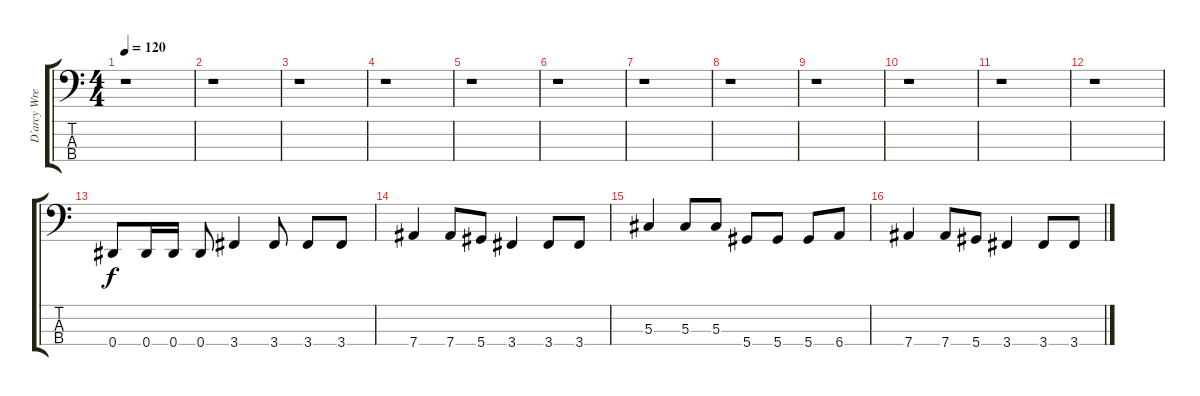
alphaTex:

\track ("D´arcy Wretzky" "D´arcy Wre") {instrument electricbasspick}
\staff {score tabs}
\tuning (Gb2 Db2 Ab1 Eb1) {hide}
\ts (4 4)
\tempo 120
\clef f4
\ks c
r.1{dy f} |
r.1 |
r.1 |
r.1 |
r.1 |
r.1 |
r.1 |
r.1 |
r.1 |
r.1 |
r.1 |
r.1 |
0.4.8 0.4.16 0.4.16 0.4.8 3.4.4 3.4.8 3.4.8 3.4.8 |
7.4.4 7.4.8 5.4.8 3.4.4 3.4.8 3.4.8 |
5.3.4 5.3.8 5.3.8 5.4.8 5.4.8 5.4.8 6.4.8 |
7.4.4 7.4.8 5.4.8 3.4.4 3.4.8 3.4.8
